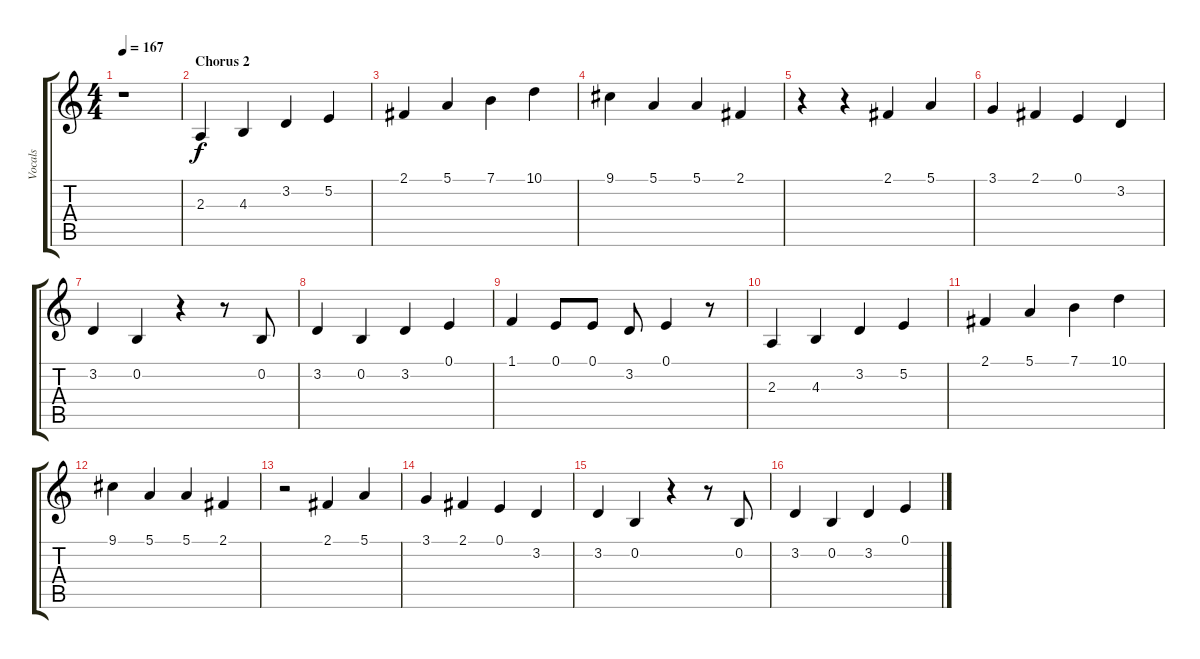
\track ("Vocals" "Vocals") {instrument acousticgrandpiano}
\staff {score tabs}
\tuning (E4 B3 G3 D3 A2 E2) {hide}
\ts (4 4)
\tempo 167
\clef g2
\ks c
r.1{dy f} |
\section ("" "Chorus 2")
2.3.4 4.3.4 3.2.4 5.2.4 |
2.1.4 5.1.4 7.1.4 10.1.4 |
9.1.4 5.1.4 5.1.4 2.1.4 |
r.4 r.4 2.1.4 5.1.4 |
3.1.4 2.1.4 0.1.4 3.2.4 |
3.2.4 0.2.4 r.4 r.8 0.2.8 |
3.2.4 0.2.4 3.2.4 0.1.4 |
1.1.4 0.1.8 0.1.8 3.2.8 0.1.4 r.8 |
2.3.4 4.3.4 3.2.4 5.2.4 |
2.1.4 5.1.4 7.1.4 10.1.4 |
9.1.4 5.1.4 5.1.4 2.1.4 |
r.2 2.1.4 5.1.4 |
3.1.4 2.1.4 0.1.4 3.2.4 |
3.2.4 0.2.4 r.4 r.8 0.2.8 |
3.2.4 0.2.4 3.2.4 0.1.4
